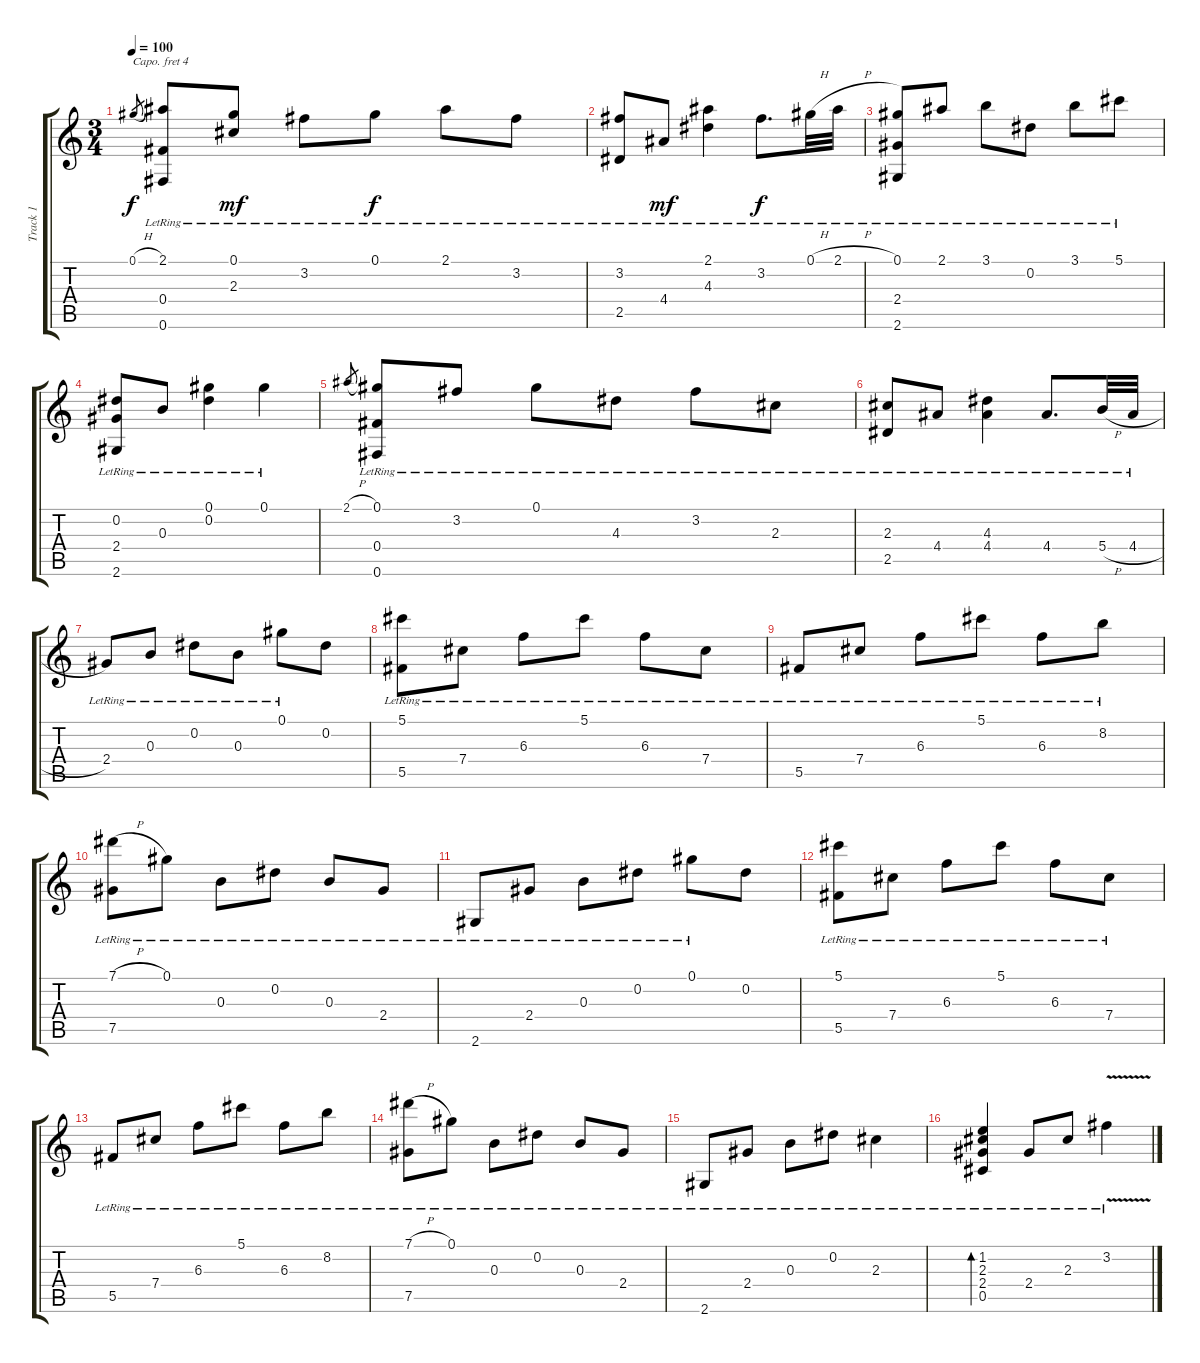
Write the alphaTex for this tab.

\track ("Track 1" "Track 1") {instrument acousticguitarsteel}
\staff {score tabs}
\capo 4
\tuning (E4 B3 G3 D3 A2 D2) {hide}
\ts (3 4)
\tempo 100
\clef g2
\ks c
0.1{h}.8{gr dy f} (2.1{lr} 0.4{lr} 0.6{lr}).8 (0.1{lr} 2.3{lr}).8{dy mf} 3.2{lr}.8 0.1{lr}.8{dy f} 2.1{lr}.8 3.2{lr}.8 |
(3.2{lr} 2.5{lr}).8 4.4{lr}.8{dy mf} (2.1{lr} 4.3{lr}).4 3.2{lr}.8{d dy f} 0.1{h lr}.32 2.1{h lr}.32 |
(0.1{lr} 2.4{lr} 2.6{lr}).8 2.1{lr}.8 3.1{lr}.8 0.2{lr}.8 3.1{lr}.8 5.1{lr}.8 |
(0.2{lr} 2.4{lr} 2.6{lr}).8 0.3{lr}.8 (0.1{lr} 0.2{lr}).4 0.1{lr}.4 |
2.1{h}.8{gr} (0.1{lr} 0.4{lr} 0.6{lr}).8 3.2{lr}.8 0.1{lr}.8 4.3{lr}.8 3.2{lr}.8 2.3{lr}.8 |
(2.3{lr} 2.5{lr}).8 4.4{lr}.8 (4.3{lr} 4.4{lr}).4 4.4{lr}.8{d} 5.4{h lr}.32 4.4{h lr}.32 |
2.4{lr}.8 0.3{lr}.8 0.2{lr}.8 0.3{lr}.8 0.1{lr}.8 0.2.8 |
(5.1{lr} 5.5{lr}).8 7.4{lr}.8 6.3{lr}.8 5.1{lr}.8 6.3{lr}.8 7.4{lr}.8 |
5.5{lr}.8 7.4{lr}.8 6.3{lr}.8 5.1{lr}.8 6.3{lr}.8 8.2{lr}.8 |
(7.1{h lr} 7.5{lr}).8 0.1{lr}.8 0.3{lr}.8 0.2{lr}.8 0.3{lr}.8 2.4{lr}.8 |
2.6{lr}.8 2.4{lr}.8 0.3{lr}.8 0.2{lr}.8 0.1{lr}.8 0.2.8 |
(5.1{lr} 5.5{lr}).8 7.4{lr}.8 6.3{lr}.8 5.1{lr}.8 6.3{lr}.8 7.4{lr}.8 |
5.5{lr}.8 7.4{lr}.8 6.3{lr}.8 5.1{lr}.8 6.3{lr}.8 8.2{lr}.8 |
(7.1{h lr} 7.5{lr}).8 0.1{lr}.8 0.3{lr}.8 0.2{lr}.8 0.3{lr}.8 2.4{lr}.8 |
2.6{lr}.8 2.4{lr}.8 0.3{lr}.8 0.2{lr}.8 2.3{lr}.4 |
(1.2{lr} 2.3{lr} 2.4{lr} 0.5{lr}).4{bd 60} 2.4{lr}.8 2.3{lr}.8 3.2{v lr}.4
